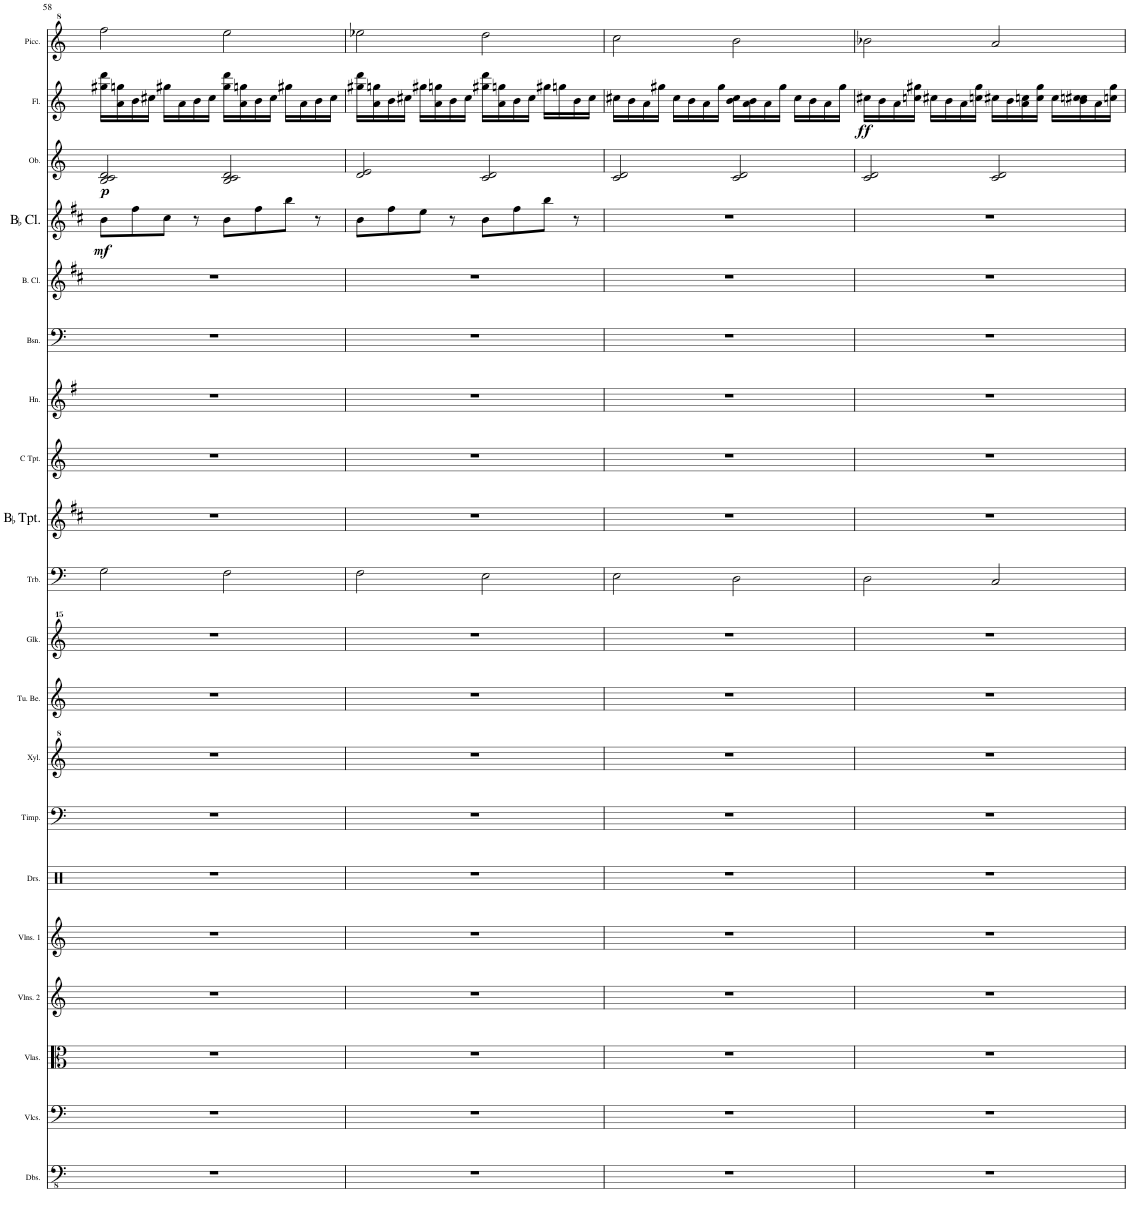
**kern	**kern	**kern	**kern	**kern	**kern	**kern	**kern	**kern	**kern	**kern	**kern	**kern	**kern	**kern	**kern	**kern	**dynam	**kern	**dynam	**kern	**dynam	**kern
*part20	*part19	*part18	*part17	*part16	*part15	*part14	*part13	*part12	*part11	*part10	*part9	*part8	*part7	*part6	*part5	*part4	*part4	*part3	*part3	*part2	*part2	*part1
*staff20	*staff19	*staff18	*staff17	*staff16	*staff15	*staff14	*staff13	*staff12	*staff11	*staff10	*staff9	*staff8	*staff7	*staff6	*staff5	*staff4	*staff4	*staff3	*staff3	*staff2	*staff2	*staff1
*I"Double Basses	*I"Violoncellos	*I"Violas	*I"Violins 2	*I"Violins 1	*I"Drumset	*I"Timpani	*I"Xylophone	*I"Tubular Bells	*I"Glockenspiel	*I"Trombone	*I"BaccidentalFlat Trumpet	*I"C Trumpet	*I"Horn	*I"Bassoon	*I"Bass Clarinet	*I"BaccidentalFlat Clarinet	*	*I"Oboe	*	*I"Flute	*	*I"Piccolo
*I'Dbs.	*I'Vlcs.	*I'Vlas.	*I'Vlns. 2	*I'Vlns. 1	*I'Drs.	*I'Timp.	*I'Xyl.	*I'Tu. Be.	*I'Glk.	*I'Trb.	*I'BaccidentalFlat Tpt.	*I'C Tpt.	*I'Hn.	*I'Bsn.	*I'B. Cl.	*I'BaccidentalFlat Cl.	*	*I'Ob.	*	*I'Fl.	*	*I'Picc.
!!LO:PB:g=z
*clefFv4	*clefF4	*clefC3	*clefG2	*clefG2	*clefX	*clefF4	*clefG^2	*clefG2	*clefG^^2	*clefF4	*clefG2	*clefG2	*clefG2	*clefF4	*clefG2	*clefG2	*	*clefG2	*	*clefG2	*	*clefG^2
*	*	*	*	*	*	*	*	*	*	*	*Trd1c2	*	*Trd4c7	*	*Trd8c14	*Trd1c2	*	*	*	*	*	*Trd-7c-12
*k[]	*k[]	*k[]	*k[]	*k[]	*k[]	*k[]	*k[]	*k[]	*k[]	*k[]	*k[f#c#]	*k[]	*k[f#]	*k[]	*k[f#c#]	*k[f#c#]	*	*k[]	*	*k[]	*	*k[]
*M4/4	*M4/4	*M4/4	*M4/4	*M4/4	*M4/4	*M4/4	*M4/4	*M4/4	*M4/4	*M4/4	*M4/4	*M4/4	*M4/4	*M4/4	*M4/4	*M4/4	*	*M4/4	*	*	*	*
=58	=58	=58	=58	=58	=58	=58	=58	=58	=58	=58	=58	=58	=58	=58	=58	=58	=58	=58	=58	=58	=58	=58
!	!	!	!	!	!	!	!	!	!	!	!	!	!	!	!	!	!LO:DY:b	!	!LO:DY:b	!	!	!
1r	1r	1r	1r	1r	1r	1r	1r	1r	1r	2G\	1r	1r	1r	1r	1r	8b\L	mf	2B/ 2c/ 2d/	p	16gg#X\ 16ddd\LL	.	2fff\
.	.	.	.	.	.	.	.	.	.	.	.	.	.	.	.	.	.	.	.	16a\ 16ggn\	.	.
.	.	.	.	.	.	.	.	.	.	.	.	.	.	.	.	8ff#\	.	.	.	16b\	.	.
.	.	.	.	.	.	.	.	.	.	.	.	.	.	.	.	.	.	.	.	16cc#X\JJ	.	.
.	.	.	.	.	.	.	.	.	.	.	.	.	.	.	.	8cc#\J	.	.	.	16gg#X\LL	.	.
.	.	.	.	.	.	.	.	.	.	.	.	.	.	.	.	.	.	.	.	16a\	.	.
.	.	.	.	.	.	.	.	.	.	.	.	.	.	.	.	8r	.	.	.	16b\	.	.
.	.	.	.	.	.	.	.	.	.	.	.	.	.	.	.	.	.	.	.	16cc#\JJ	.	.
.	.	.	.	.	.	.	.	.	.	2F\	.	.	.	.	.	8b\L	.	2B/ 2c/ 2d/	.	16gg#\ 16ddd\LL	.	2eee\
.	.	.	.	.	.	.	.	.	.	.	.	.	.	.	.	.	.	.	.	16a\ 16ggn\	.	.
.	.	.	.	.	.	.	.	.	.	.	.	.	.	.	.	8ff#\	.	.	.	16b\	.	.
.	.	.	.	.	.	.	.	.	.	.	.	.	.	.	.	.	.	.	.	16cc#\JJ	.	.
.	.	.	.	.	.	.	.	.	.	.	.	.	.	.	.	8bb\J	.	.	.	16gg#X\LL	.	.
.	.	.	.	.	.	.	.	.	.	.	.	.	.	.	.	.	.	.	.	16a\	.	.
.	.	.	.	.	.	.	.	.	.	.	.	.	.	.	.	8r	.	.	.	16b\	.	.
.	.	.	.	.	.	.	.	.	.	.	.	.	.	.	.	.	.	.	.	16cc#\JJ	.	.
=59	=59	=59	=59	=59	=59	=59	=59	=59	=59	=59	=59	=59	=59	=59	=59	=59	=59	=59	=59	=59	=59	=59
1r	1r	1r	1r	1r	1r	1r	1r	1r	1r	2F\	1r	1r	1r	1r	1r	8b\L	.	2d/ 2e/	.	16gg#X\ 16ddd\LL	.	2eee-X\
.	.	.	.	.	.	.	.	.	.	.	.	.	.	.	.	.	.	.	.	16a\ 16ggn\	.	.
.	.	.	.	.	.	.	.	.	.	.	.	.	.	.	.	8ff#\	.	.	.	16b\	.	.
.	.	.	.	.	.	.	.	.	.	.	.	.	.	.	.	.	.	.	.	16cc#X\JJ	.	.
.	.	.	.	.	.	.	.	.	.	.	.	.	.	.	.	8ee\J	.	.	.	16gg#X\LL	.	.
.	.	.	.	.	.	.	.	.	.	.	.	.	.	.	.	.	.	.	.	16a\ 16ggn\	.	.
.	.	.	.	.	.	.	.	.	.	.	.	.	.	.	.	8r	.	.	.	16b\	.	.
.	.	.	.	.	.	.	.	.	.	.	.	.	.	.	.	.	.	.	.	16cc#\JJ	.	.
.	.	.	.	.	.	.	.	.	.	2E\	.	.	.	.	.	8b\L	.	2c/ 2d/	.	16gg#X\ 16ddd\LL	.	2ddd\
.	.	.	.	.	.	.	.	.	.	.	.	.	.	.	.	.	.	.	.	16a\ 16ggn\	.	.
.	.	.	.	.	.	.	.	.	.	.	.	.	.	.	.	8ff#\	.	.	.	16b\	.	.
.	.	.	.	.	.	.	.	.	.	.	.	.	.	.	.	.	.	.	.	16cc#\JJ	.	.
.	.	.	.	.	.	.	.	.	.	.	.	.	.	.	.	8bb\J	.	.	.	16gg#X\LL	.	.
.	.	.	.	.	.	.	.	.	.	.	.	.	.	.	.	.	.	.	.	16ggn\	.	.
.	.	.	.	.	.	.	.	.	.	.	.	.	.	.	.	8r	.	.	.	16b\	.	.
.	.	.	.	.	.	.	.	.	.	.	.	.	.	.	.	.	.	.	.	16cc#\JJ	.	.
=60	=60	=60	=60	=60	=60	=60	=60	=60	=60	=60	=60	=60	=60	=60	=60	=60	=60	=60	=60	=60	=60	=60
1r	1r	1r	1r	1r	1r	1r	1r	1r	1r	2E\	1r	1r	1r	1r	1r	1r	.	2c/ 2d/	.	16cc#X\LL	.	2ccc\
.	.	.	.	.	.	.	.	.	.	.	.	.	.	.	.	.	.	.	.	16b\	.	.
.	.	.	.	.	.	.	.	.	.	.	.	.	.	.	.	.	.	.	.	16a\	.	.
.	.	.	.	.	.	.	.	.	.	.	.	.	.	.	.	.	.	.	.	16gg#X\JJ	.	.
.	.	.	.	.	.	.	.	.	.	.	.	.	.	.	.	.	.	.	.	16cc#\LL	.	.
.	.	.	.	.	.	.	.	.	.	.	.	.	.	.	.	.	.	.	.	16b\	.	.
.	.	.	.	.	.	.	.	.	.	.	.	.	.	.	.	.	.	.	.	16a\	.	.
.	.	.	.	.	.	.	.	.	.	.	.	.	.	.	.	.	.	.	.	16gg#\JJ	.	.
.	.	.	.	.	.	.	.	.	.	2D\	.	.	.	.	.	.	.	2c/ 2d/	.	16b\ 16cc#\LL	.	2bb\
.	.	.	.	.	.	.	.	.	.	.	.	.	.	.	.	.	.	.	.	16a\ 16b\	.	.
.	.	.	.	.	.	.	.	.	.	.	.	.	.	.	.	.	.	.	.	16a\	.	.
.	.	.	.	.	.	.	.	.	.	.	.	.	.	.	.	.	.	.	.	16gg#\JJ	.	.
.	.	.	.	.	.	.	.	.	.	.	.	.	.	.	.	.	.	.	.	16cc#\LL	.	.
.	.	.	.	.	.	.	.	.	.	.	.	.	.	.	.	.	.	.	.	16b\	.	.
.	.	.	.	.	.	.	.	.	.	.	.	.	.	.	.	.	.	.	.	16a\	.	.
.	.	.	.	.	.	.	.	.	.	.	.	.	.	.	.	.	.	.	.	16gg#\JJ	.	.
=61	=61	=61	=61	=61	=61	=61	=61	=61	=61	=61	=61	=61	=61	=61	=61	=61	=61	=61	=61	=61	=61	=61
!	!	!	!	!	!	!	!	!	!	!	!	!	!	!	!	!	!	!	!	!	!LO:DY:b	!
1r	1r	1r	1r	1r	1r	1r	1r	1r	1r	2D\	1r	1r	1r	1r	1r	1r	.	2c/ 2d/	.	16cc#X\LL	ff	2bb-X\
.	.	.	.	.	.	.	.	.	.	.	.	.	.	.	.	.	.	.	.	16b\	.	.
.	.	.	.	.	.	.	.	.	.	.	.	.	.	.	.	.	.	.	.	16a\	.	.
.	.	.	.	.	.	.	.	.	.	.	.	.	.	.	.	.	.	.	.	16ccn\ 16gg#X\JJ	.	.
.	.	.	.	.	.	.	.	.	.	.	.	.	.	.	.	.	.	.	.	16cc#X\LL	.	.
.	.	.	.	.	.	.	.	.	.	.	.	.	.	.	.	.	.	.	.	16b\	.	.
.	.	.	.	.	.	.	.	.	.	.	.	.	.	.	.	.	.	.	.	16a\	.	.
.	.	.	.	.	.	.	.	.	.	.	.	.	.	.	.	.	.	.	.	16ccn\ 16gg#\JJ	.	.
.	.	.	.	.	.	.	.	.	.	2C/	.	.	.	.	.	.	.	2c/ 2d/	.	16cc#X\LL	.	2aa/
.	.	.	.	.	.	.	.	.	.	.	.	.	.	.	.	.	.	.	.	16b\	.	.
.	.	.	.	.	.	.	.	.	.	.	.	.	.	.	.	.	.	.	.	16a\ 16ccn\	.	.
.	.	.	.	.	.	.	.	.	.	.	.	.	.	.	.	.	.	.	.	16cc\ 16gg#\JJ	.	.
.	.	.	.	.	.	.	.	.	.	.	.	.	.	.	.	.	.	.	.	16cc\LL	.	.
.	.	.	.	.	.	.	.	.	.	.	.	.	.	.	.	.	.	.	.	16b\ 16ccn\ 16cc#X\	.	.
.	.	.	.	.	.	.	.	.	.	.	.	.	.	.	.	.	.	.	.	16a\	.	.
.	.	.	.	.	.	.	.	.	.	.	.	.	.	.	.	.	.	.	.	16ccn\ 16gg#\JJ	.	.
=	=	=	=	=	=	=	=	=	=	=	=	=	=	=	=	=	=	=	=	=	=	=
*-	*-	*-	*-	*-	*-	*-	*-	*-	*-	*-	*-	*-	*-	*-	*-	*-	*-	*-	*-	*-	*-	*-
